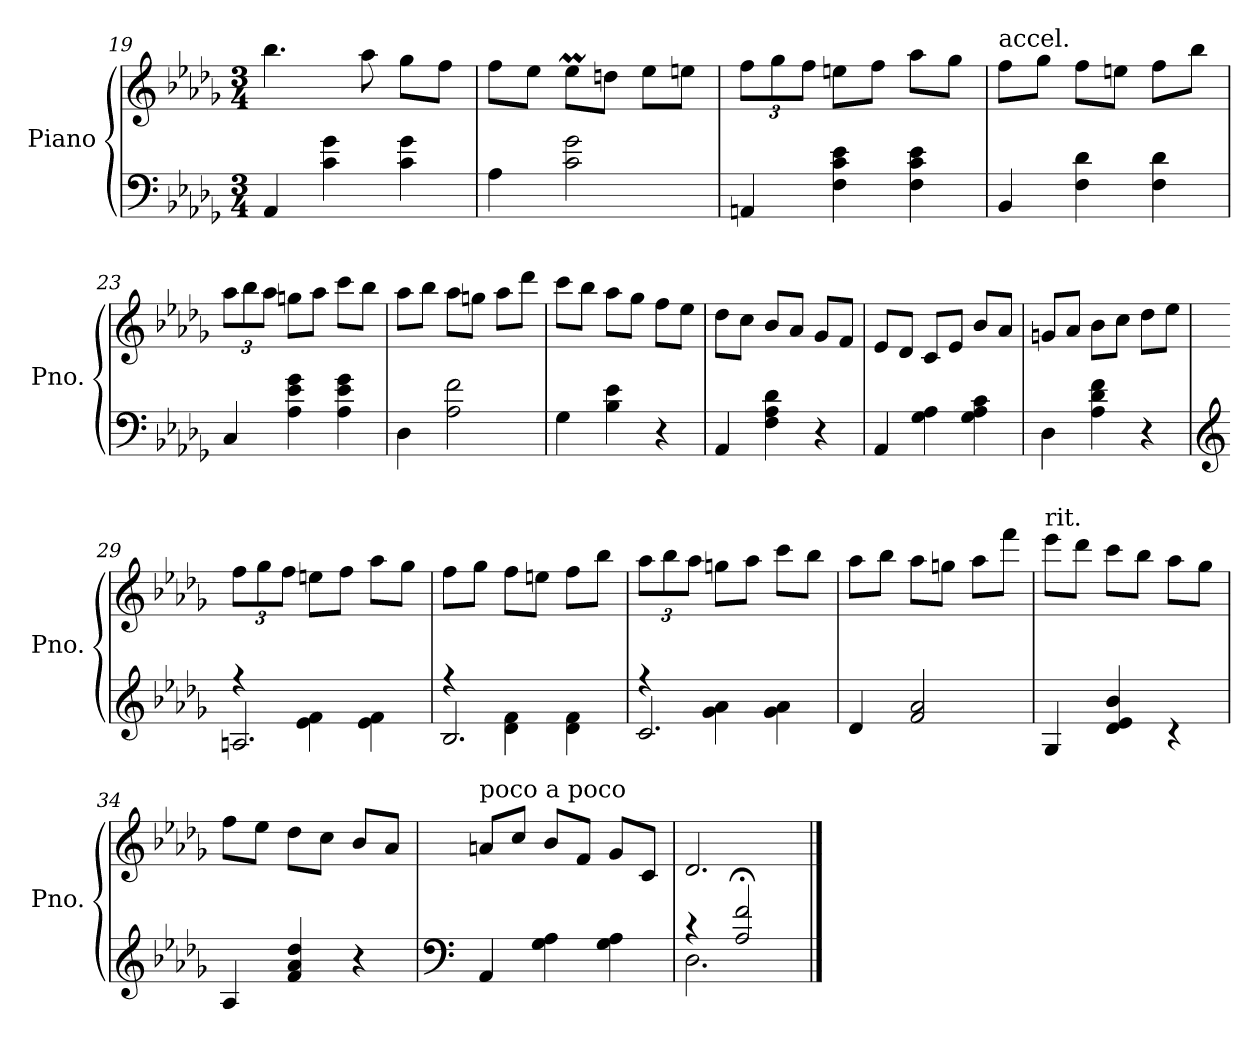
**kern	**kern
*part1	*part1
*staff2	*staff1
*I"Piano	*
*I'Pno.	*
*clefF4	*clefG2
*k[b-e-a-d-g-]	*k[b-e-a-d-g-]
*M3/4	*M3/4
*MM120	*MM120
=19	=19
4AA-/	4.bb-\
4c\ 4g-\	.
*	*MM160
.	8aa-\
4c\ 4g-\	8gg-\L
.	8ff\J
=20	=20
*	*MM180
4A-\	8ff\L
.	8ee-\J
*	*MM160
2c\ 2g-\	8ee-M\L
*	*MM180
.	8ddn\J
.	8ee-\L
*	*MM190
.	8een\J
=21	=21
*	*Xbrackettup
*	*MM195
4AAn/	12ff\L
.	12gg-\
.	12ff\J
4F\ 4c\ 4e-\	8een\L
.	8ff\J
4F\ 4c\ 4e-\	8aa-\L
.	8gg-\J
=22	=22
*	*MM200
!	!LO:TX:a:t=accel.
4BB-/	8ff\L
.	8gg-\J
4F\ 4d-\	8ff\L
.	8een\J
4F\ 4d-\	8ff\L
.	8bb-\J
=23	=23
*	*MM205
4C/	12aa-\L
.	12bb-\
.	12aa-\J
4A-\ 4e-\ 4g-\	8ggn\L
.	8aa-\J
4A-\ 4e-\ 4g-\	8ccc\L
.	8bb-\J
=24	=24
*	*MM210
4D-\	8aa-\L
.	8bb-\J
2A-\ 2f\	8aa-\L
.	8ggn\J
.	8aa-\L
.	8ddd-\J
!!LO:LB:g=z
=25	=25
*	*MM215
4G-\	8ccc\L
.	8bb-\J
4B-\ 4e-\	8aa-\L
.	8gg-\J
4r	8ff\L
.	8ee-\J
=26	=26
4AA-/	8dd-\L
.	8cc\J
4F\ 4A-\ 4d-\	8b-/L
.	8a-/J
4r	8g-/L
.	8f/J
=27	=27
4AA-/	8e-/L
.	8d-/J
4G-\ 4A-\	8c/L
.	8e-/J
4G-\ 4A-\ 4c\	8b-/L
.	8a-/J
=28	=28
4D-\	8gn/L
.	8a-/J
4A-\ 4d-\ 4f\	8b-\L
.	8cc\J
4r	8dd-\L
.	8ee-\J
=29	=29
*clefG2	*
*	*MM220
*^	*
2.An/	4rff	12ff\L
.	.	12gg-\
.	.	12ff\J
.	4e-\ 4f\	8een\L
.	.	8ff\J
.	4e-\ 4f\	8aa-\L
.	.	8gg-\J
=30	=30	=30
*	*	*MM225
2.B-/	4rff	8ff\L
.	.	8gg-\J
.	4d-\ 4f\	8ff\L
.	.	8een\J
.	4d-\ 4f\	8ff\L
.	.	8bb-\J
=31	=31	=31
*	*	*MM230
2.c/	4rff	12aa-\L
.	.	12bb-\
.	.	12aa-\J
.	4g-\ 4a-\	8ggn\L
.	.	8aa-\J
.	4g-\ 4a-\	8ccc\L
.	.	8bb-\J
*v	*v	*
!!LO:LB:g=z
=32	=32
*	*MM215
4d-/	8aa-\L
.	8bb-\J
*	*MM200
2f/ 2a-/	8aa-\L
.	8ggn\J
.	8aa-\L
.	8fff\J
=33	=33
*	*MM190
!	!LO:TX:a:t=rit.
4G-/	8eee-\L
.	8ddd-\J
4d-/ 4e-/ 4b-/	8ccc\L
.	8bb-\J
4rc	8aa-\L
.	8gg-\J
=34	=34
*	*MM180
4A-/	8ff\L
.	8ee-\J
4f/ 4a-/ 4dd-/	8dd-\L
.	8cc\J
4r	8b-/L
.	8a-/J
=35	=35
*clefF4	*
*	*MM160
!	!LO:TX:a:t=poco a poco
4AA-/	8an/L
.	8cc/J
*	*MM150
4G-\ 4A-\	8b-/L
.	8f/J
*	*MM140
4G-\ 4A-\	8g-/L
.	8c/J
=36	=36
*	*MM80
*^	*
4r	2.D-\	2.d-/
2A-/;< 2f/;<	.	.
*v	*v	*
==	==
*-	*-
